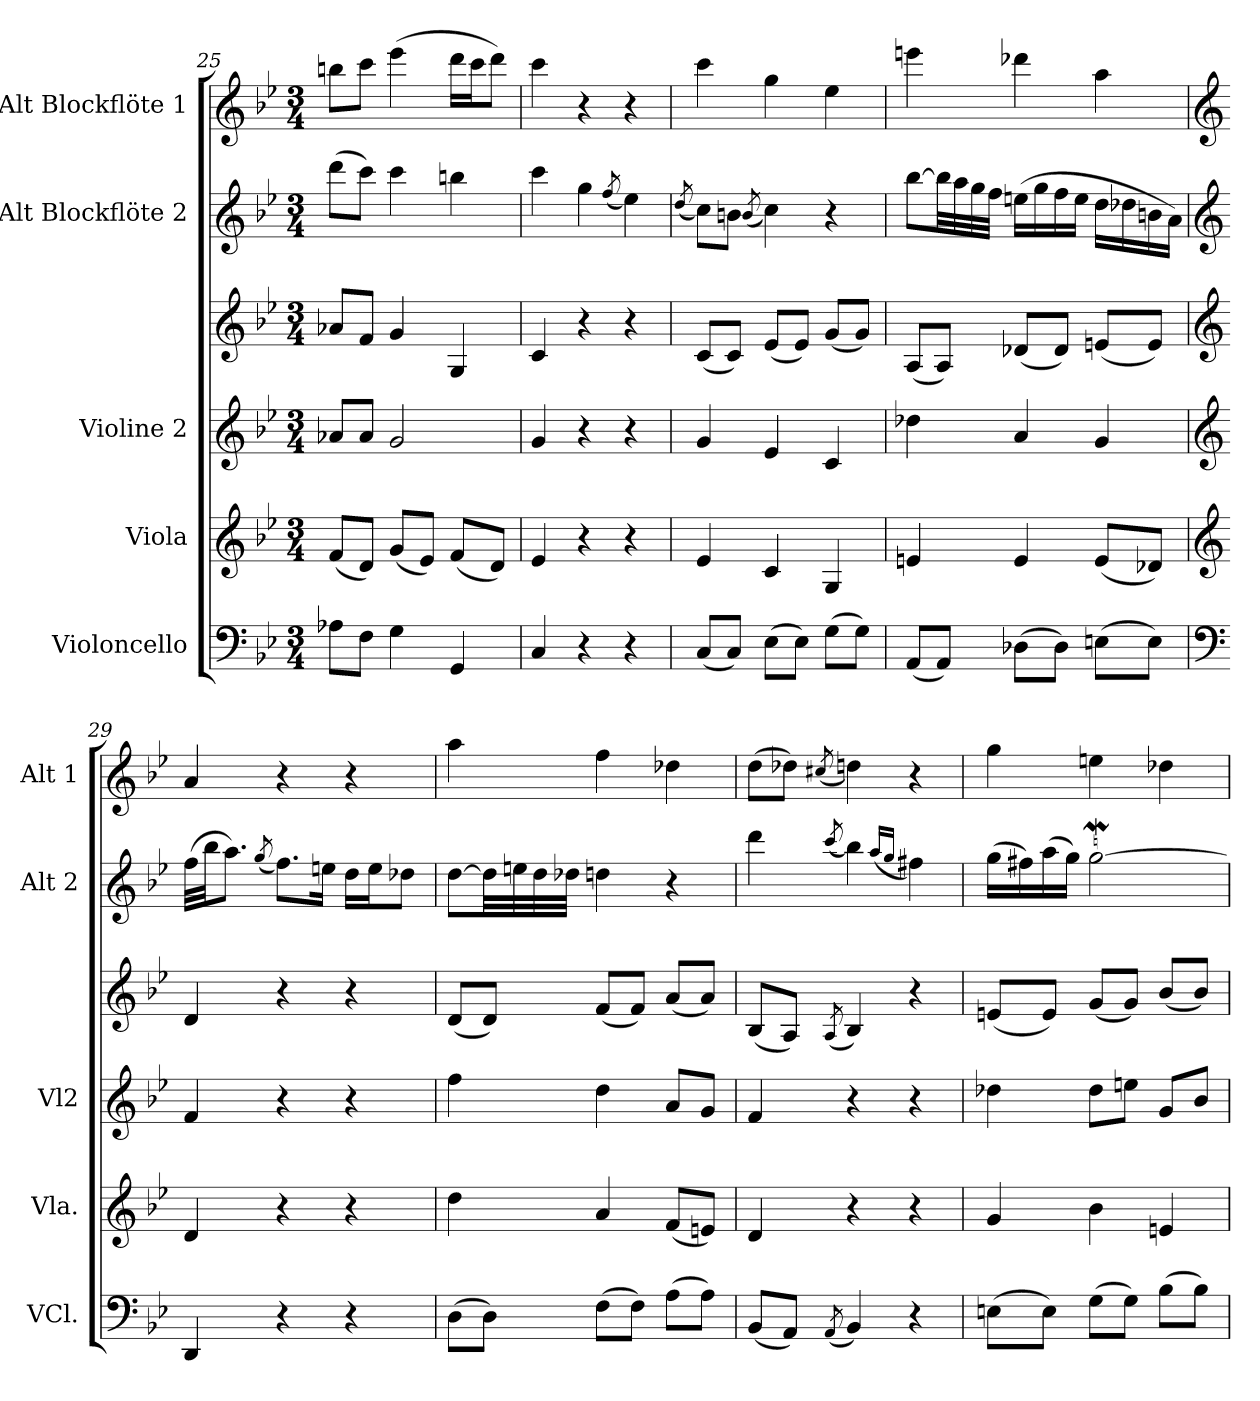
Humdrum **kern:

**kern	**kern	**kern	**kern	**kern	**kern
*part5	*part4	*part3	*part3	*part2	*part1
*staff6	*staff5	*staff4	*staff3	*staff2	*staff1
*I"Violoncello	*I"Viola	*I"Violine 2	*	*I"Alt Blockflöte 2	*I"Alt Blockflöte 1
*I'VCl.	*I'Vla.	*I'Vl2	*	*I'Alt 2	*I'Alt 1
*clefF4	*clefG2	*clefG2	*clefG2	*clefG2	*clefG2
*k[b-e-]	*k[b-e-]	*k[b-e-]	*k[b-e-]	*k[b-e-]	*k[b-e-]
*M3/4	*M3/4	*M3/4	*M3/4	*M3/4	*M3/4
=25	=25	=25	=25	=25	=25
8A-X\L	(8f/L	8a-X/L	8a-X/L	(8ddd\L	8bbn\L
8F\J	8d/J)	8a-/J	8f/J	8ccc\J)	8ccc\J
4G\	(8g/L	2g/	4g/	4ccc\	(4eee-\
.	8e-/J)	.	.	.	.
4GG/	(8f/L	.	4G/	4bbn\	16ddd\LL
.	.	.	.	.	16ccc\J
.	8d/J)	.	.	.	8ddd\J)
=26	=26	=26	=26	=26	=26
4C/	4e-/	4g/	4c/	4ccc\	4ccc\
4r	4r	4r	4r	4gg\	4r
.	.	.	.	(8qff/	.
4r	4r	4r	4r	4ee-\)	4r
=27	=27	=27	=27	=27	=27
.	.	.	.	(8qdd/	.
(8C/L	4e-/	4g/	(8c/L	8cc\L)	4ccc\
8C/J)	.	.	8c/J)	8bn\J	.
.	.	.	.	(8qb/	.
(8E-\L	4c/	4e-/	(8e-/L	4cc\)	4gg\
8E-\J)	.	.	8e-/J)	.	.
(8G\L	4G/	4c/	(8g/L	4r	4ee-\
8G\J)	.	.	8g/J)	.	.
!!LO:PB:g=z
=28	=28	=28	=28	=28	=28
(8AA/L	4en/	4dd-X\	(8A/L	[8bb-\L	4eeen\
8AA/J)	.	.	8A/J)	32bb-\LL]	.
.	.	.	.	32aa\	.
.	.	.	.	32gg\	.
.	.	.	.	32ff\JJJ	.
(8D-X\L	4e/	4a/	(8d-X/L	(16een\LL	4ddd-X\
.	.	.	.	16gg\	.
8D-\J)	.	.	8d-/J)	16ff\	.
.	.	.	.	16ee\JJ	.
(8En\L	(8e/L	4g/	(8en/L	16dd\LL	4aa\
.	.	.	.	16dd-X\	.
8E\J)	8d-X/J)	.	8e/J)	16bn\	.
.	.	.	.	16a\JJ)	.
=29	=29	=29	=29	=29	=29
*clefF4	*clefG2	*clefG2	*clefG2	*clefG2	*clefG2
4DD/	4d/	4f/	4d/	(32ff\LLL	4a/
.	.	.	.	32bb-\JJ	.
.	.	.	.	8.aa\J)	.
.	.	.	.	(8qgg/	.
4r	4r	4r	4r	8.ff\L)	4r
.	.	.	.	16een\Jk	.
4r	4r	4r	4r	16dd\LL	4r
.	.	.	.	16ee\J	.
.	.	.	.	8dd-X\J	.
=30	=30	=30	=30	=30	=30
(8D\L	4dd\	4ff\	(8d/L	[8dd\L	4aa\
8D\J)	.	.	8d/J)	32dd\LL]	.
.	.	.	.	32een\	.
.	.	.	.	32dd\	.
.	.	.	.	32dd-X\JJJ	.
(8F\L	4a/	4dd\	(8f/L	4ddn\	4ff\
8F\J)	.	.	8f/J)	.	.
(8A\L	(8f/L	8a/L	(8a/L	4r	4dd-X\
8A\J)	8en/J)	8g/J	8a/J)	.	.
=31	=31	=31	=31	=31	=31
(8BB-/L	4d/	4f/	(8B-/L	4ddd\	(8dd\L
8AA/J)	.	.	8A/J)	.	8dd-X\J)
(8qAA/	.	.	(8qA/	(8qccc/	(8qcc#X/
4BB-/)	4r	4r	4B-/)	4bb-\)	4ddn\)
.	.	.	.	(16qaa/LL	.
.	.	.	.	16qgg/JJ	.
4r	4r	4r	4r	4ff#X\)	4r
=32	=32	=32	=32	=32	=32
(8En\L	4g/	4dd-X\	(8en/L	(16gg\LL	4gg\
.	.	.	.	16ff#X\)	.
8E\J)	.	.	8e/J)	(16aa\	.
.	.	.	.	16gg\JJ)	.
(8G\L	4b-\	8dd-\L	(8g/L	[2ggW\	4een\
8G\J)	.	8een\J	8g/J)	.	.
(8B-\L	4en/	8g/L	(8b-/L	.	4dd-X\
8B-\J)	.	8b-/J	8b-/J)	.	.
=	=	=	=	=	=
*-	*-	*-	*-	*-	*-
